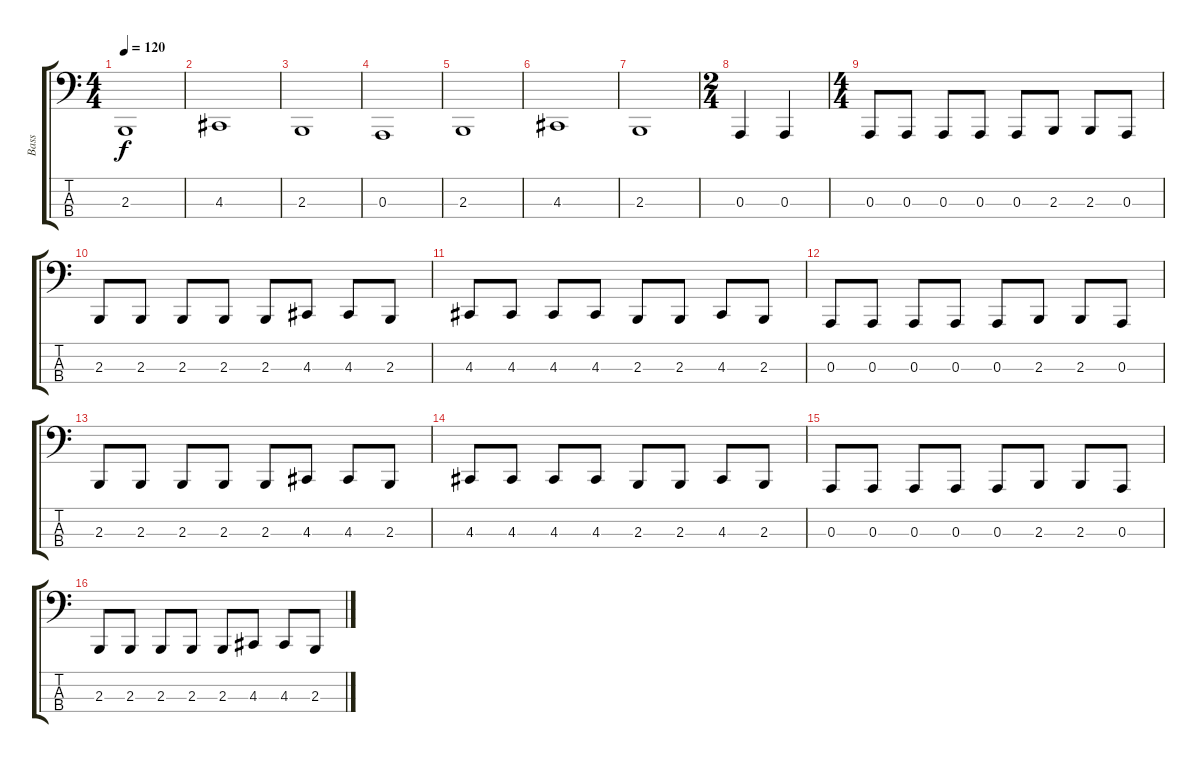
\track ("Bass" "Bass") {instrument lead8bassandlead}
\staff {score tabs}
\tuning (G2 D2 A1 E1) {hide}
\ts (4 4)
\tempo 120
\clef f4
\ks c
2.3.1{dy f} |
4.3.1 |
2.3.1 |
0.3.1 |
2.3.1 |
4.3.1 |
2.3.1 |
\ts (2 4)
0.3.4 0.3.4 |
\ts (4 4)
\section ("" "")
0.3.8 0.3.8 0.3.8 0.3.8 0.3.8 2.3.8 2.3.8 0.3.8 |
2.3.8 2.3.8 2.3.8 2.3.8 2.3.8 4.3.8 4.3.8 2.3.8 |
4.3.8 4.3.8 4.3.8 4.3.8 2.3.8 2.3.8 4.3.8 2.3.8 |
0.3.8 0.3.8 0.3.8 0.3.8 0.3.8 2.3.8 2.3.8 0.3.8 |
2.3.8 2.3.8 2.3.8 2.3.8 2.3.8 4.3.8 4.3.8 2.3.8 |
4.3.8 4.3.8 4.3.8 4.3.8 2.3.8 2.3.8 4.3.8 2.3.8 |
0.3.8 0.3.8 0.3.8 0.3.8 0.3.8 2.3.8 2.3.8 0.3.8 |
2.3.8 2.3.8 2.3.8 2.3.8 2.3.8 4.3.8 4.3.8 2.3.8
